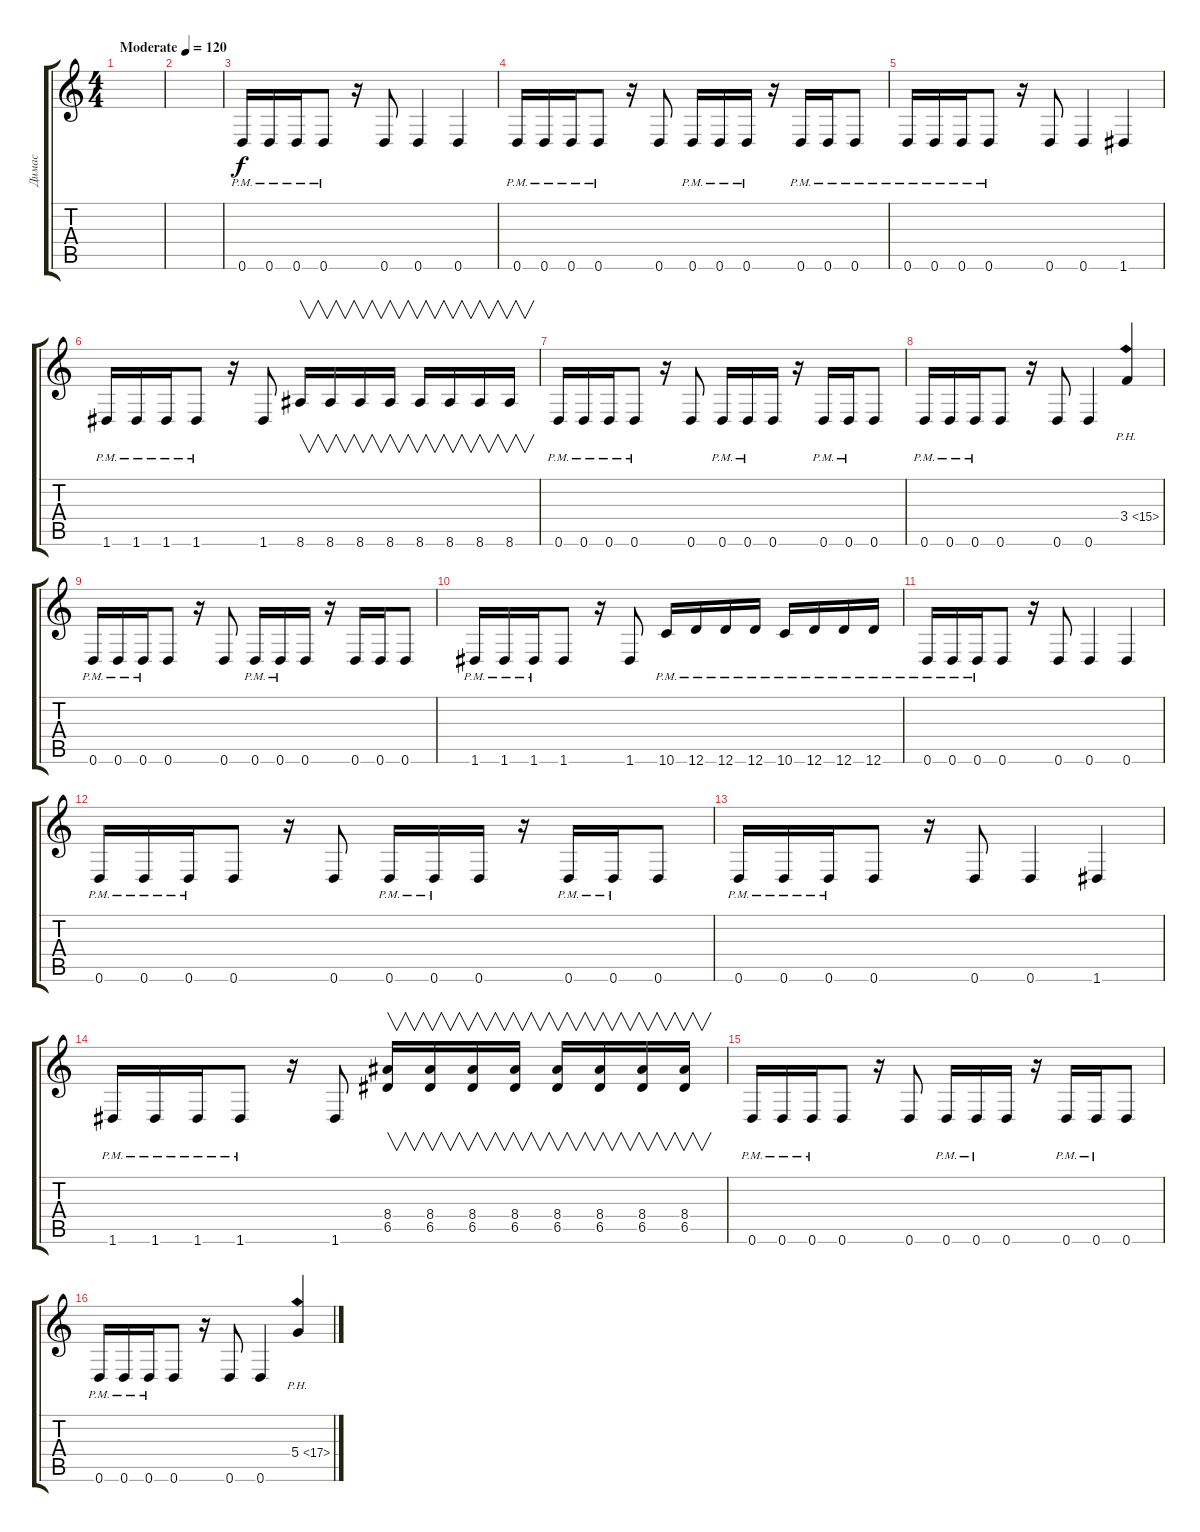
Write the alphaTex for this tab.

\track ("Димас" "Димас") {instrument distortionguitar}
\staff {score tabs}
\tuning (E4 B3 G3 D3 A2 D2) {hide}
\ts (4 4)
\tempo (120 "Moderate")
\clef g2
\ks c
|
|
0.6{pm}.16 0.6{pm}.16 0.6{pm}.16 0.6{pm}.8 r.16 0.6.8 0.6.4 0.6.4 |
0.6{pm}.16 0.6{pm}.16 0.6{pm}.16 0.6{pm}.8 r.16 0.6.8 0.6{pm}.16 0.6{pm}.16 0.6{pm}.16 r.16 0.6{pm}.16 0.6{pm}.16 0.6{pm}.8 |
0.6{pm}.16 0.6{pm}.16 0.6{pm}.16 0.6{pm}.8 r.16 0.6.8 0.6.4 1.6.4 |
1.6{pm}.16 1.6{pm}.16 1.6{pm}.16 1.6{pm}.8 r.16 1.6.8 8.6.16{v} 8.6.16{v} 8.6.16{v} 8.6.16{v} 8.6.16{v} 8.6.16{v} 8.6.16{v} 8.6.16{v} |
0.6{pm}.16 0.6{pm}.16 0.6{pm}.16 0.6{pm}.8 r.16 0.6.8 0.6{pm}.16 0.6{pm}.16 0.6.16 r.16 0.6{pm}.16 0.6{pm}.16 0.6.8 |
0.6{pm}.16 0.6{pm}.16 0.6{pm}.16 0.6.8 r.16 0.6.8 0.6.4 3.4{ph 12}.4 |
0.6{pm}.16 0.6{pm}.16 0.6{pm}.16 0.6.8 r.16 0.6.8 0.6{pm}.16 0.6{pm}.16 0.6.16 r.16 0.6.16 0.6.16 0.6.8 |
1.6{pm}.16 1.6{pm}.16 1.6{pm}.16 1.6.8 r.16 1.6.8 10.6{pm}.16 12.6{pm}.16 12.6{pm}.16 12.6{pm}.16 10.6{pm}.16 12.6{pm}.16 12.6{pm}.16 12.6{pm}.16 |
0.6{pm}.16 0.6{pm}.16 0.6{pm}.16 0.6.8 r.16 0.6.8 0.6.4 0.6.4 |
0.6{pm}.16 0.6{pm}.16 0.6{pm}.16 0.6.8 r.16 0.6.8 0.6{pm}.16 0.6{pm}.16 0.6.16 r.16 0.6{pm}.16 0.6{pm}.16 0.6.8 |
0.6{pm}.16 0.6{pm}.16 0.6{pm}.16 0.6.8 r.16 0.6.8 0.6.4 1.6.4 |
1.6{pm}.16 1.6{pm}.16 1.6{pm}.16 1.6{pm}.8 r.16 1.6.8 (8.4 6.5).16{v} (8.4 6.5).16{v} (8.4 6.5).16{v} (8.4 6.5).16{v} (8.4 6.5).16{v} (8.4 6.5).16{v} (8.4 6.5).16{v} (8.4 6.5).16{v} |
0.6{pm}.16 0.6{pm}.16 0.6{pm}.16 0.6.8 r.16 0.6.8 0.6{pm}.16 0.6{pm}.16 0.6.16 r.16 0.6{pm}.16 0.6{pm}.16 0.6.8 |
0.6{pm}.16 0.6{pm}.16 0.6{pm}.16 0.6.8 r.16 0.6.8 0.6.4 5.4{ph 12}.4
